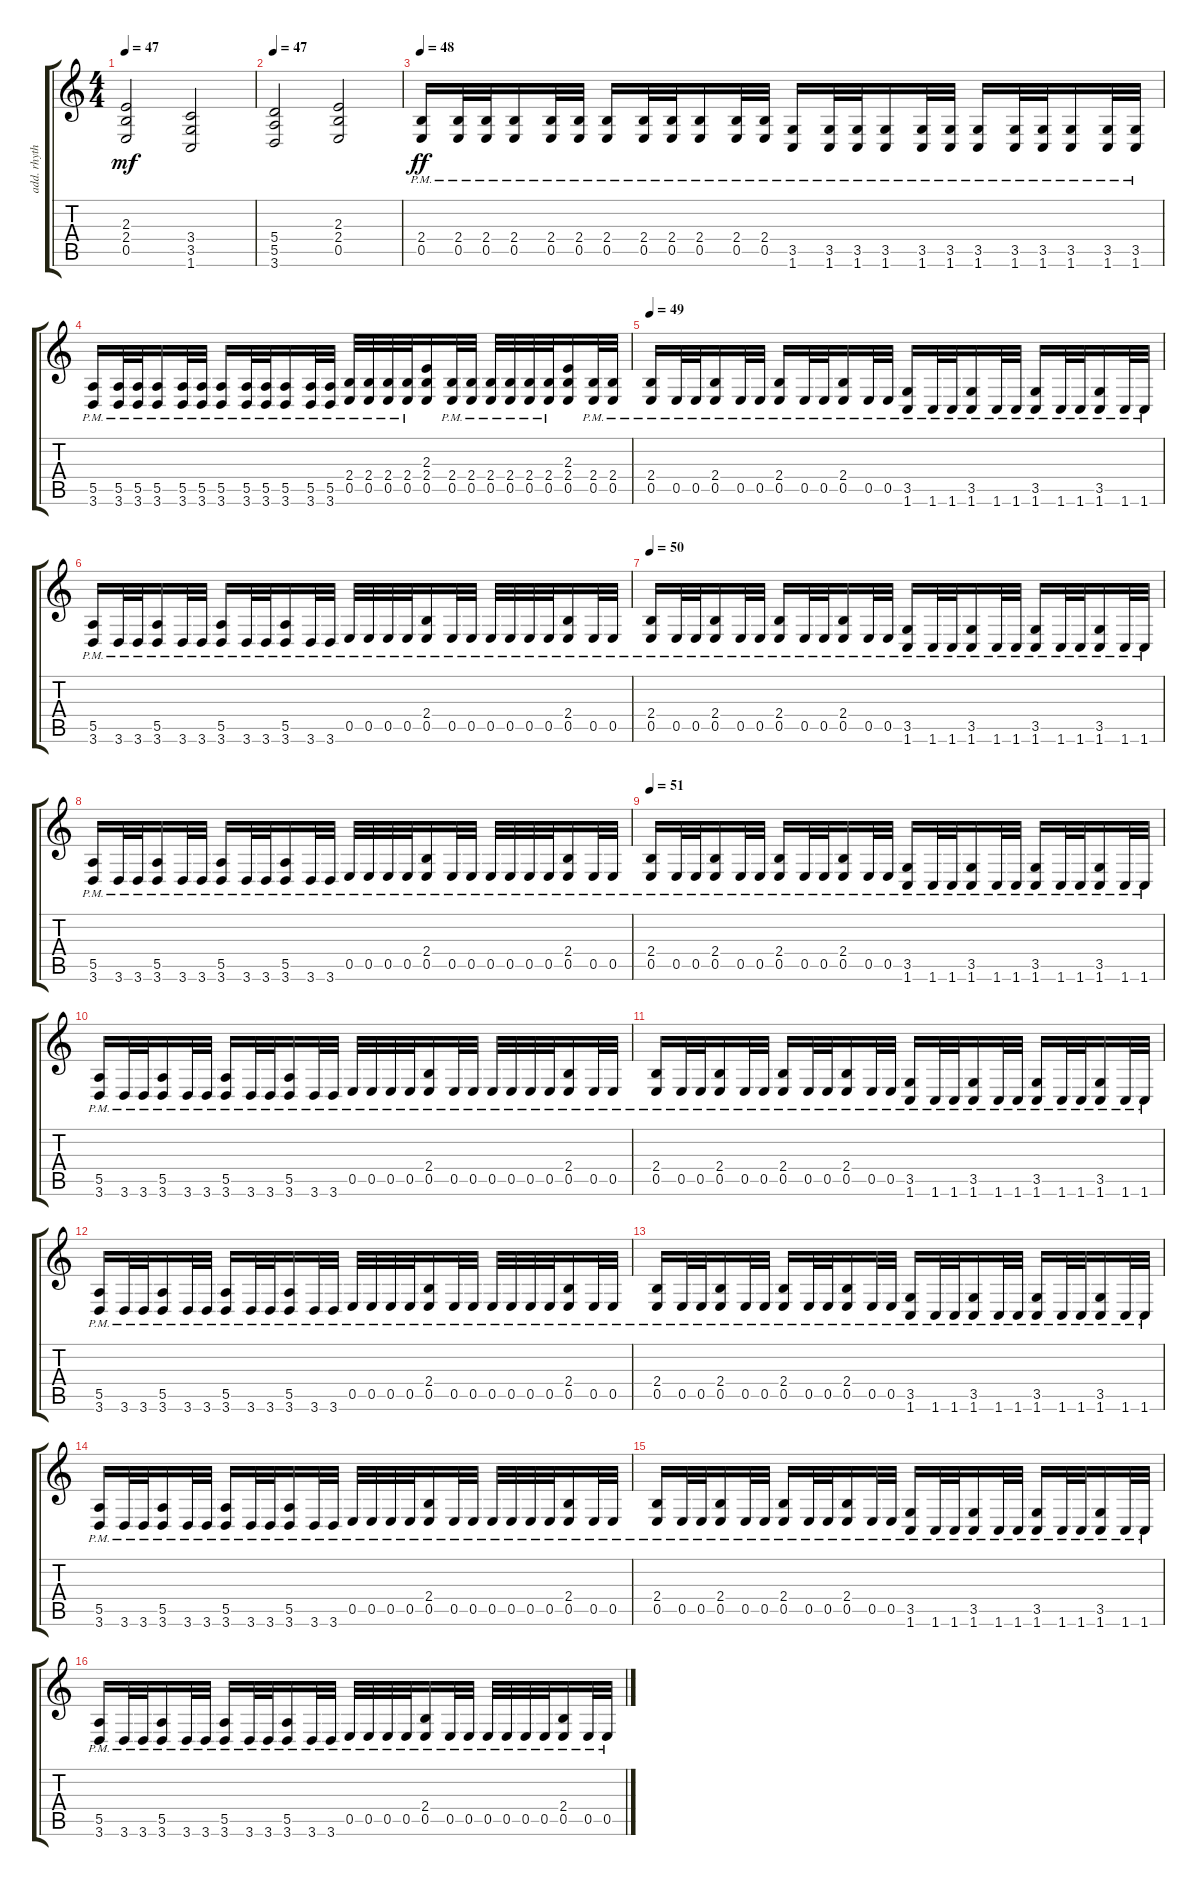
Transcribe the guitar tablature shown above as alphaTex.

\track ("add. rhythm guitar" "add. rhyth") {instrument distortionguitar}
\staff {score tabs}
\tuning (B3 Gb3 D3 A2 E2 B1) {hide}
\ts (4 4)
\tempo 47
\clef g2
\ks c
(2.3 2.4 0.5).2{dy mf} (3.4 3.5 1.6).2 |
\tempo 47
(5.4 5.5 3.6).2 (2.3 2.4 0.5).2 |
\tempo 45
\tempo 48
(2.4{pm} 0.5{pm}).16{dy ff} (2.4{pm} 0.5{pm}).32 (2.4{pm} 0.5{pm}).32 (2.4{pm} 0.5{pm}).16 (2.4{pm} 0.5{pm}).32 (2.4{pm} 0.5{pm}).32 (2.4{pm} 0.5{pm}).16 (2.4{pm} 0.5{pm}).32 (2.4{pm} 0.5{pm}).32 (2.4{pm} 0.5{pm}).16 (2.4{pm} 0.5{pm}).32 (2.4{pm} 0.5{pm}).32 (3.5{pm} 1.6{pm}).16 (3.5{pm} 1.6{pm}).32 (3.5{pm} 1.6{pm}).32 (3.5{pm} 1.6{pm}).16 (3.5{pm} 1.6{pm}).32 (3.5{pm} 1.6{pm}).32 (3.5{pm} 1.6{pm}).16 (3.5{pm} 1.6{pm}).32 (3.5{pm} 1.6{pm}).32 (3.5{pm} 1.6{pm}).16 (3.5{pm} 1.6{pm}).32 (3.5{pm} 1.6{pm}).32 |
(5.5{pm} 3.6{pm}).16 (5.5{pm} 3.6{pm}).32 (5.5{pm} 3.6{pm}).32 (5.5{pm} 3.6{pm}).16 (5.5{pm} 3.6{pm}).32 (5.5{pm} 3.6{pm}).32 (5.5{pm} 3.6{pm}).16 (5.5{pm} 3.6{pm}).32 (5.5{pm} 3.6{pm}).32 (5.5{pm} 3.6{pm}).16 (5.5{pm} 3.6{pm}).32 (5.5{pm} 3.6{pm}).32 (2.4{pm} 0.5{pm}).32 (2.4{pm} 0.5{pm}).32 (2.4{pm} 0.5{pm}).32 (2.4{pm} 0.5{pm}).32 (2.3 2.4 0.5).16 (2.4{pm} 0.5{pm}).32 (2.4{pm} 0.5{pm}).32 (2.4{pm} 0.5{pm}).32 (2.4{pm} 0.5{pm}).32 (2.4{pm} 0.5{pm}).32 (2.4{pm} 0.5{pm}).32 (2.3 2.4 0.5).16 (2.4{pm} 0.5{pm}).32 (2.4{pm} 0.5{pm}).32 |
\tempo 49
(2.4{pm} 0.5{pm}).16 0.5{pm}.32 0.5{pm}.32 (2.4{pm} 0.5{pm}).16 0.5{pm}.32 0.5{pm}.32 (2.4{pm} 0.5{pm}).16 0.5{pm}.32 0.5{pm}.32 (2.4{pm} 0.5{pm}).16 0.5{pm}.32 0.5{pm}.32 (3.5{pm} 1.6{pm}).16 1.6{pm}.32 1.6{pm}.32 (3.5{pm} 1.6{pm}).16 1.6{pm}.32 1.6{pm}.32 (3.5{pm} 1.6{pm}).16 1.6{pm}.32 1.6{pm}.32 (3.5{pm} 1.6{pm}).16 1.6{pm}.32 1.6{pm}.32 |
(5.5{pm} 3.6{pm}).16 3.6{pm}.32 3.6{pm}.32 (5.5{pm} 3.6{pm}).16 3.6{pm}.32 3.6{pm}.32 (5.5{pm} 3.6{pm}).16 3.6{pm}.32 3.6{pm}.32 (5.5{pm} 3.6{pm}).16 3.6{pm}.32 3.6{pm}.32 0.5{pm}.32 0.5{pm}.32 0.5{pm}.32 0.5{pm}.32 (2.4{pm} 0.5{pm}).16 0.5{pm}.32 0.5{pm}.32 0.5{pm}.32 0.5{pm}.32 0.5{pm}.32 0.5{pm}.32 (2.4{pm} 0.5{pm}).16 0.5{pm}.32 0.5{pm}.32 |
\tempo 50
(2.4{pm} 0.5{pm}).16 0.5{pm}.32 0.5{pm}.32 (2.4{pm} 0.5{pm}).16 0.5{pm}.32 0.5{pm}.32 (2.4{pm} 0.5{pm}).16 0.5{pm}.32 0.5{pm}.32 (2.4{pm} 0.5{pm}).16 0.5{pm}.32 0.5{pm}.32 (3.5{pm} 1.6{pm}).16 1.6{pm}.32 1.6{pm}.32 (3.5{pm} 1.6{pm}).16 1.6{pm}.32 1.6{pm}.32 (3.5{pm} 1.6{pm}).16 1.6{pm}.32 1.6{pm}.32 (3.5{pm} 1.6{pm}).16 1.6{pm}.32 1.6{pm}.32 |
(5.5{pm} 3.6{pm}).16 3.6{pm}.32 3.6{pm}.32 (5.5{pm} 3.6{pm}).16 3.6{pm}.32 3.6{pm}.32 (5.5{pm} 3.6{pm}).16 3.6{pm}.32 3.6{pm}.32 (5.5{pm} 3.6{pm}).16 3.6{pm}.32 3.6{pm}.32 0.5{pm}.32 0.5{pm}.32 0.5{pm}.32 0.5{pm}.32 (2.4{pm} 0.5{pm}).16 0.5{pm}.32 0.5{pm}.32 0.5{pm}.32 0.5{pm}.32 0.5{pm}.32 0.5{pm}.32 (2.4{pm} 0.5{pm}).16 0.5{pm}.32 0.5{pm}.32 |
\tempo 51
(2.4{pm} 0.5{pm}).16 0.5{pm}.32 0.5{pm}.32 (2.4{pm} 0.5{pm}).16 0.5{pm}.32 0.5{pm}.32 (2.4{pm} 0.5{pm}).16 0.5{pm}.32 0.5{pm}.32 (2.4{pm} 0.5{pm}).16 0.5{pm}.32 0.5{pm}.32 (3.5{pm} 1.6{pm}).16 1.6{pm}.32 1.6{pm}.32 (3.5{pm} 1.6{pm}).16 1.6{pm}.32 1.6{pm}.32 (3.5{pm} 1.6{pm}).16 1.6{pm}.32 1.6{pm}.32 (3.5{pm} 1.6{pm}).16 1.6{pm}.32 1.6{pm}.32 |
(5.5{pm} 3.6{pm}).16 3.6{pm}.32 3.6{pm}.32 (5.5{pm} 3.6{pm}).16 3.6{pm}.32 3.6{pm}.32 (5.5{pm} 3.6{pm}).16 3.6{pm}.32 3.6{pm}.32 (5.5{pm} 3.6{pm}).16 3.6{pm}.32 3.6{pm}.32 0.5{pm}.32 0.5{pm}.32 0.5{pm}.32 0.5{pm}.32 (2.4{pm} 0.5{pm}).16 0.5{pm}.32 0.5{pm}.32 0.5{pm}.32 0.5{pm}.32 0.5{pm}.32 0.5{pm}.32 (2.4{pm} 0.5{pm}).16 0.5{pm}.32 0.5{pm}.32 |
(2.4{pm} 0.5{pm}).16 0.5{pm}.32 0.5{pm}.32 (2.4{pm} 0.5{pm}).16 0.5{pm}.32 0.5{pm}.32 (2.4{pm} 0.5{pm}).16 0.5{pm}.32 0.5{pm}.32 (2.4{pm} 0.5{pm}).16 0.5{pm}.32 0.5{pm}.32 (3.5{pm} 1.6{pm}).16 1.6{pm}.32 1.6{pm}.32 (3.5{pm} 1.6{pm}).16 1.6{pm}.32 1.6{pm}.32 (3.5{pm} 1.6{pm}).16 1.6{pm}.32 1.6{pm}.32 (3.5{pm} 1.6{pm}).16 1.6{pm}.32 1.6{pm}.32 |
(5.5{pm} 3.6{pm}).16 3.6{pm}.32 3.6{pm}.32 (5.5{pm} 3.6{pm}).16 3.6{pm}.32 3.6{pm}.32 (5.5{pm} 3.6{pm}).16 3.6{pm}.32 3.6{pm}.32 (5.5{pm} 3.6{pm}).16 3.6{pm}.32 3.6{pm}.32 0.5{pm}.32 0.5{pm}.32 0.5{pm}.32 0.5{pm}.32 (2.4{pm} 0.5{pm}).16 0.5{pm}.32 0.5{pm}.32 0.5{pm}.32 0.5{pm}.32 0.5{pm}.32 0.5{pm}.32 (2.4{pm} 0.5{pm}).16 0.5{pm}.32 0.5{pm}.32 |
(2.4{pm} 0.5{pm}).16 0.5{pm}.32 0.5{pm}.32 (2.4{pm} 0.5{pm}).16 0.5{pm}.32 0.5{pm}.32 (2.4{pm} 0.5{pm}).16 0.5{pm}.32 0.5{pm}.32 (2.4{pm} 0.5{pm}).16 0.5{pm}.32 0.5{pm}.32 (3.5{pm} 1.6{pm}).16 1.6{pm}.32 1.6{pm}.32 (3.5{pm} 1.6{pm}).16 1.6{pm}.32 1.6{pm}.32 (3.5{pm} 1.6{pm}).16 1.6{pm}.32 1.6{pm}.32 (3.5{pm} 1.6{pm}).16 1.6{pm}.32 1.6{pm}.32 |
(5.5{pm} 3.6{pm}).16 3.6{pm}.32 3.6{pm}.32 (5.5{pm} 3.6{pm}).16 3.6{pm}.32 3.6{pm}.32 (5.5{pm} 3.6{pm}).16 3.6{pm}.32 3.6{pm}.32 (5.5{pm} 3.6{pm}).16 3.6{pm}.32 3.6{pm}.32 0.5{pm}.32 0.5{pm}.32 0.5{pm}.32 0.5{pm}.32 (2.4{pm} 0.5{pm}).16 0.5{pm}.32 0.5{pm}.32 0.5{pm}.32 0.5{pm}.32 0.5{pm}.32 0.5{pm}.32 (2.4{pm} 0.5{pm}).16 0.5{pm}.32 0.5{pm}.32 |
(2.4{pm} 0.5{pm}).16 0.5{pm}.32 0.5{pm}.32 (2.4{pm} 0.5{pm}).16 0.5{pm}.32 0.5{pm}.32 (2.4{pm} 0.5{pm}).16 0.5{pm}.32 0.5{pm}.32 (2.4{pm} 0.5{pm}).16 0.5{pm}.32 0.5{pm}.32 (3.5{pm} 1.6{pm}).16 1.6{pm}.32 1.6{pm}.32 (3.5{pm} 1.6{pm}).16 1.6{pm}.32 1.6{pm}.32 (3.5{pm} 1.6{pm}).16 1.6{pm}.32 1.6{pm}.32 (3.5{pm} 1.6{pm}).16 1.6{pm}.32 1.6{pm}.32 |
(5.5{pm} 3.6{pm}).16 3.6{pm}.32 3.6{pm}.32 (5.5{pm} 3.6{pm}).16 3.6{pm}.32 3.6{pm}.32 (5.5{pm} 3.6{pm}).16 3.6{pm}.32 3.6{pm}.32 (5.5{pm} 3.6{pm}).16 3.6{pm}.32 3.6{pm}.32 0.5{pm}.32 0.5{pm}.32 0.5{pm}.32 0.5{pm}.32 (2.4{pm} 0.5{pm}).16 0.5{pm}.32 0.5{pm}.32 0.5{pm}.32 0.5{pm}.32 0.5{pm}.32 0.5{pm}.32 (2.4{pm} 0.5{pm}).16 0.5{pm}.32 0.5{pm}.32
